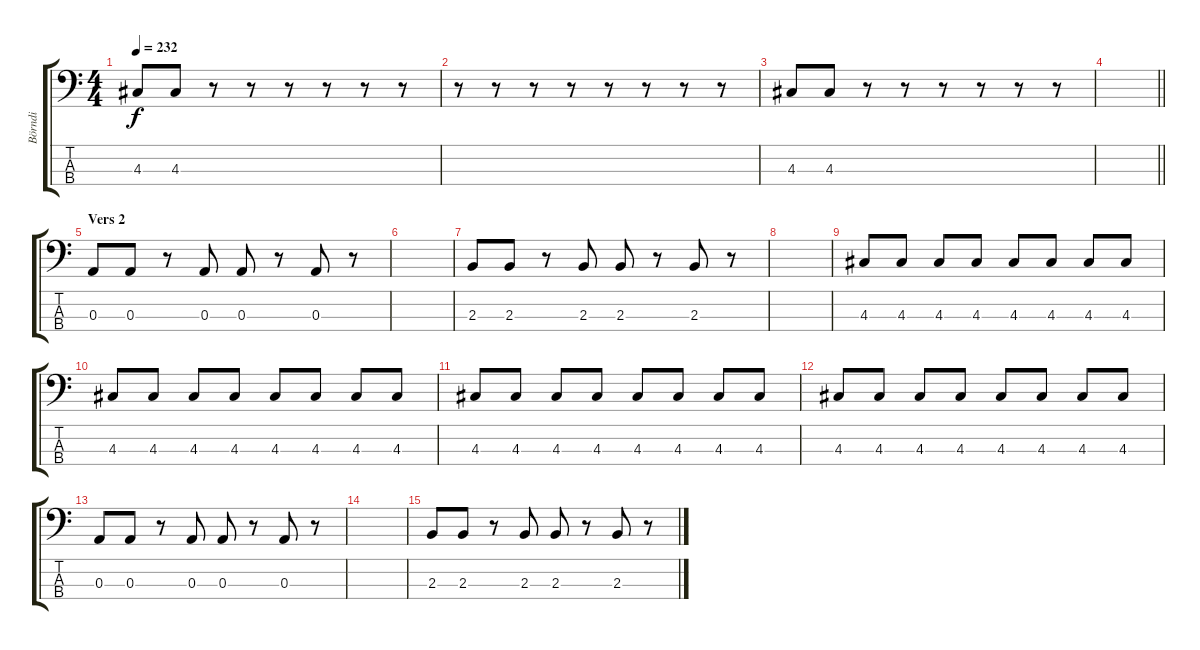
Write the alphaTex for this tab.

\track ("Börndi" "Börndi") {instrument electricbassfinger}
\staff {score tabs}
\tuning (G2 D2 A1 E1) {hide}
\ts (4 4)
\tempo 232
\clef f4
\ks c
4.3.8{dy f} 4.3.8 r.8 r.8 r.8 r.8 r.8 r.8 |
r.8 r.8 r.8 r.8 r.8 r.8 r.8 r.8 |
4.3.8 4.3.8 r.8 r.8 r.8 r.8 r.8 r.8 |
\barLineRight lightlight
|
\section ("" "Vers 2")
0.3.8 0.3.8 r.8 0.3.8 0.3.8 r.8 0.3.8 r.8 |
|
2.3.8 2.3.8 r.8 2.3.8 2.3.8 r.8 2.3.8 r.8 |
|
4.3.8 4.3.8 4.3.8 4.3.8 4.3.8 4.3.8 4.3.8 4.3.8 |
4.3.8 4.3.8 4.3.8 4.3.8 4.3.8 4.3.8 4.3.8 4.3.8 |
4.3.8 4.3.8 4.3.8 4.3.8 4.3.8 4.3.8 4.3.8 4.3.8 |
4.3.8 4.3.8 4.3.8 4.3.8 4.3.8 4.3.8 4.3.8 4.3.8 |
0.3.8 0.3.8 r.8 0.3.8 0.3.8 r.8 0.3.8 r.8 |
|
2.3.8 2.3.8 r.8 2.3.8 2.3.8 r.8 2.3.8 r.8
